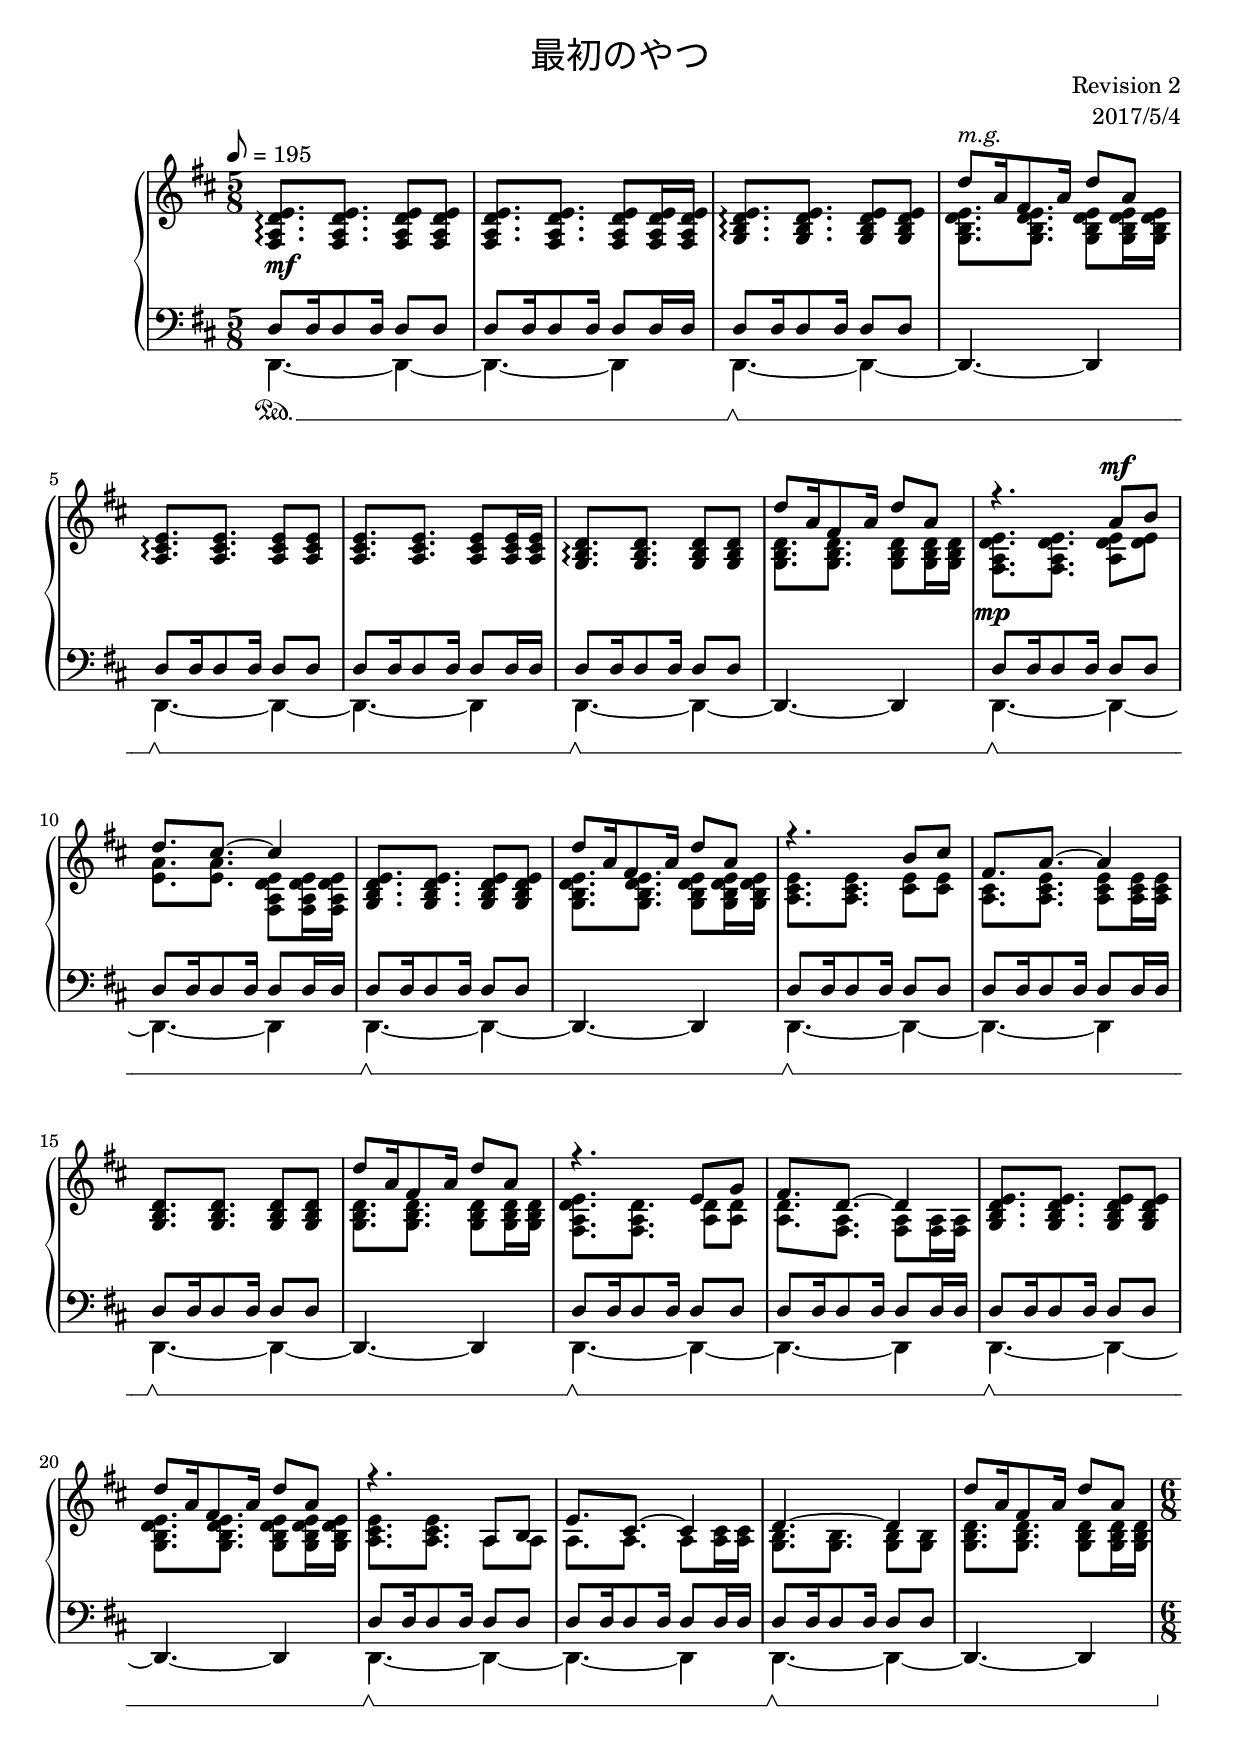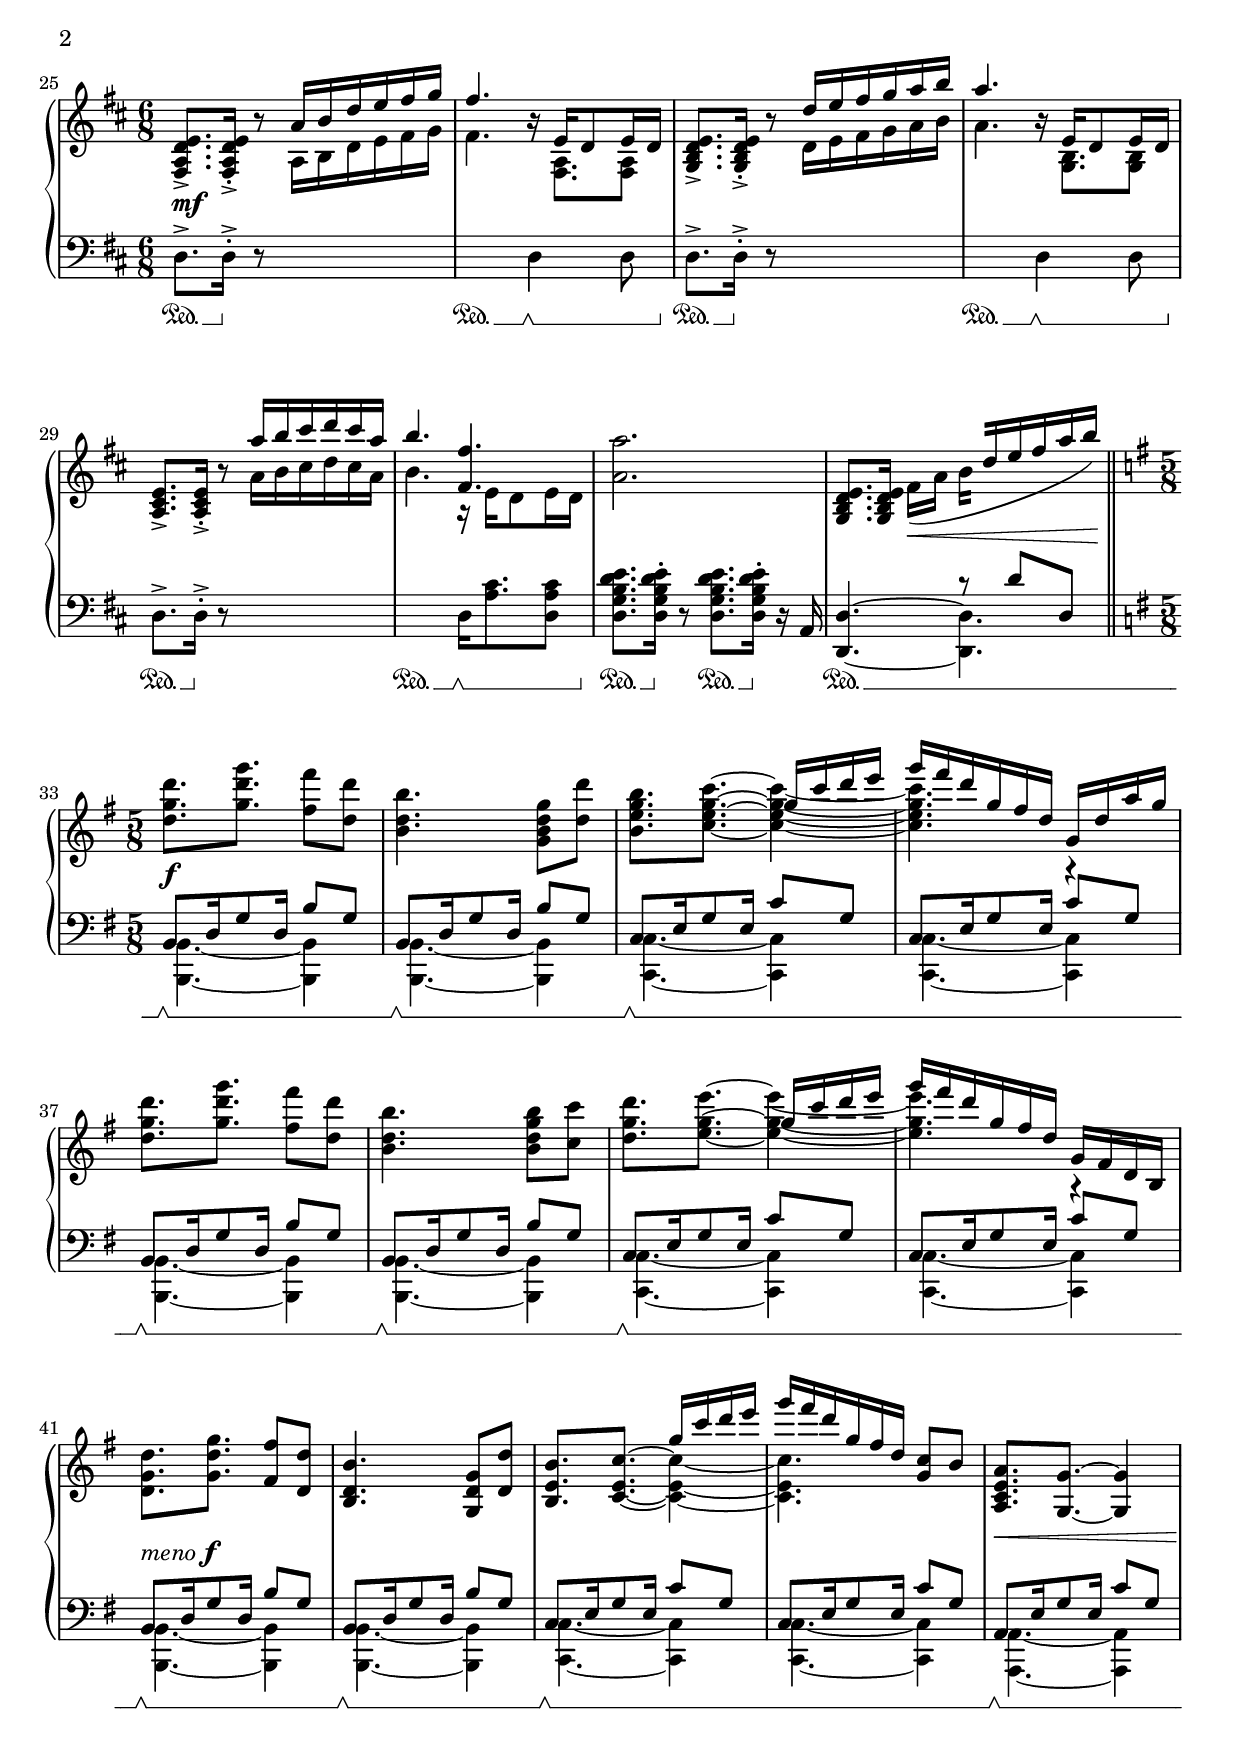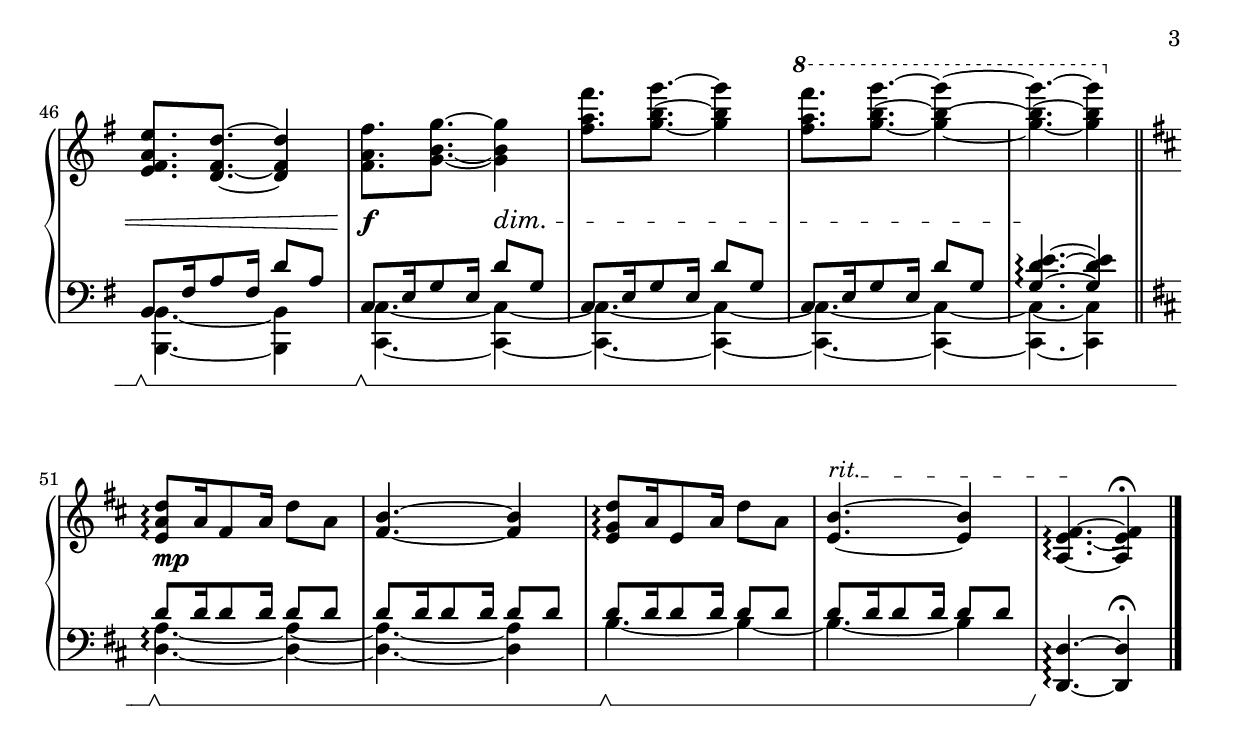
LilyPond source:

\version "2.19.24"

\include "stylesheet.ily"

cleft = \change Staff = "left"
cright = \change Staff = "right"

\header {
  title = "最初のやつ"
  revision = "Revision 2"
  date = "2017/5/4"
}

global = {
  \key d \major
  \time 5/8
  \tempo 8 = 195
  \set Timing.baseMoment = #(ly:make-moment 1/16)
  \set Timing.beatStructure = #'(6 4)
  s8 * 5 * 24
  \time 6/8
  s8 * 6 * 8
  \bar "||"
  \time 5/8
  \set Timing.baseMoment = #(ly:make-moment 1/16)
  \set Timing.beatStructure = #'(6 4)
  s8 * 5 * 18
  \bar "||"
  s8 * 5 * 5
  \bar "|."
}

right = << \global \relative c {
  \clef treble
  \oneVoice <fis a d e>8.\arpeggio q q8 q | q8. q q8 q16 q |
  <g b d e>8.\arpeggio q q8 q | \voiceTwo q8. q q8 q16 q |
  \oneVoice <a cis e>8.\arpeggio q q8 q | q8. q q8 q16 q |
  <g b d>8.\arpeggio q q8 q | \voiceTwo q8. q q8 q16 q |

  << {
    \voiceTwo
    <fis a d e>8. q <a d e>8 <d e> | <e a>8. q <fis, a d e>8 q16 q |
    \oneVoice <g b d e>8. q q8 q | \voiceTwo q8. q q8 q16 q |
    <a cis e>8. q <cis e>8 q | <a cis>8. <a cis e> q8 q16 q |
    \oneVoice <g b d>8. q q8 q | \voiceTwo q8. q q8 q16 q |

    <fis a d e>8. <fis a d> <a d>8 <a d> | <a d>8. <fis a> q8 q16 q |
    \oneVoice <g b d e>8. q q8 q | \voiceTwo q8. q q8 q16 q |
    <a cis e>8. q a8 a | a8. a a8 <a cis>16 q |
    <g b>8. q q8 q | <g b d>8. q q8 q16 q |
     } \new Voice {
    \voiceOne
    r4. a'8^\mf b | d8. cis ~ cis4 | s8*10 |
    r4. b8 cis | fis,8. a ~ a4 | s8*10 |
    r4. e8 g | fis8. d ~ d4 | s8*10 |
    r4. a8 b | e8. cis ~ cis4 | d4. ~ d4 | s8 * 5 |
  }>>

  \oneVoice <fis, a d e>8.-> q16->-. r8 \voiceOne a'16 b d e fis g | fis4. \oneVoice r16 << { e,16 d8 e16 d } \\ { <fis, a>8. q8 } >> |
  <g b d e>8.-> q16->-. r8 \voiceOne d''16 e fis g a b | a4. \oneVoice r16 << { e,16 d8 e16 d } \\ { <g, b>8. q8 } >> |
  <a cis e>8.-> q16->-. r8 \voiceOne a''16 b cis d cis a | b4. << { <fis, fis'>4. } \\ { r16 e d8 e16 d } >> |
  << { \oneVoice <a' a'>2. | \voiceOne s | } \new Voice { s2. | \oneVoice <g, b d e>8.[ q16] \voiceTwo fis'( a \set stemLeftBeamCount = 0 \once \override Beam.positions = #'(-3 . -2.8) b[] \stemUp \set stemLeftBeamCount = 2 d[ e fis a b)] } >>

  \key g \major
  << {
    \oneVoice <d, g d'>8. <g d' g> <fis fis'>8 <d d'> | <b d b'>4. <g b d g>8 <d' d'> |
    <b e g b>8. <c e g c> ~ \voiceTwo q4 ~ | q4. r4 |
    \oneVoice <d g d'>8. <g d' g> <fis fis'>8 <d d'> | <b d b'>4. <b d g b>8 <c c'> |
    <d g d'>8. <e g e'> ~ \voiceTwo q4 ~ \once \override TieColumn.tie-configuration = #'((7.8 . -1) (4.0 . -1) (2.0 . -1)) | q4. r4 |
    \oneVoice <d, g d'>8. <g d' g> <fis fis'>8 <d d'> | <b d b'>4. <g d' g>8 <d' d'> |
    <b e b'>8. <c e c'> ~ \voiceTwo q4 ~ | q4. \oneVoice <g' c>8 b |
     } \new Voice {
     s8 * 5 | s8 * 5 | s8 s s \voiceOne g'16 c d e | g fis d g, fis d g, d' a' g |
     s8 * 5 | s8 * 5 | s8 s s \voiceOne g16 c d e | g fis d g, fis d g, fis d b |
     s8 * 5 | s8 * 5 | s8 s s \voiceOne g''16 c d e | g fis d g, fis d s4 |
  }>>
  <a, c e a>8. <g g'> ~ q4 | <e' fis a e'>8. <d fis d'> ~ q4 |
  <fis a fis'>8. <g b g'> ~ q4 | <fis' a fis'>8. <g b g'> ~ q4 | \ottava 1 <fis' a fis'>8. <g b g'> ~ q4 ~ | q4. ~ q4 |

  \key d \major
  \ottava 0 <e,, a d>8\arpeggio a16 fis8 a16 d8 a | <fis b>4. ~ q4 |
  <e g d'>8\arpeggio a16 e8 a16 d8 a | \override TextSpanner.bound-details.left.text = #"rit." <e b'>4.^\startTextSpan ~ q4 |
  <a, e' fis>4.\arpeggio\stopTextSpan ~ q4\fermata |
}
>>

left = << \global \relative c {
  \clef bass
  << {
    \voiceOne d8 d16 d8 d16 d8 d | d8 d16 d8 d16 d8 d16 d |
    \cleft d8 d16 d8 d16 d8 d | \cright d''8^\markup \italic "m.g." a16 fis8 a16 d8 a |
    \cleft d,,8 d16 d8 d16 d8 d | d8 d16 d8 d16 d8 d16 d |
    \cleft d8 d16 d8 d16 d8 d | \cright d''8 a16 fis8 a16 d8 a |

    \cleft d,,8 d16 d8 d16 d8 d | d8 d16 d8 d16 d8 d16 d |
    \cleft d8 d16 d8 d16 d8 d | \cright d''8 a16 fis8 a16 d8 a |
    \cleft d,,8 d16 d8 d16 d8 d | d8 d16 d8 d16 d8 d16 d |
    \cleft d8 d16 d8 d16 d8 d | \cright d''8 a16 fis8 a16 d8 a |
    \cleft d,,8 d16 d8 d16 d8 d | d8 d16 d8 d16 d8 d16 d |
    \cleft d8 d16 d8 d16 d8 d | \cright d''8 a16 fis8 a16 d8 a |
    \cleft d,,8 d16 d8 d16 d8 d | d8 d16 d8 d16 d8 d16 d |
    \cleft d8 d16 d8 d16 d8 d | \cright d''8 a16 fis8 a16 d8 a |
     } \new Voice {
    \voiceTwo d,,,4. ~ d4 ~ | d4. ~ d4 | d4. ~ d4 ~ | \oneVoice d4. ~ d4 |
    \voiceTwo d4. ~ d4 ~ | d4. ~ d4 | d4. ~ d4 ~ | \oneVoice d4. ~ d4 |

    \voiceTwo d4. ~ d4 ~ | d4. ~ d4 | d4. ~ d4 ~ | \oneVoice d4. ~ d4 |
    \voiceTwo d4. ~ d4 ~ | d4. ~ d4 | d4. ~ d4 ~ | \oneVoice d4. ~ d4 |
    \voiceTwo d4. ~ d4 ~ | d4. ~ d4 | d4. ~ d4 ~ | \oneVoice d4. ~ d4 |
    \voiceTwo d4. ~ d4 ~ | d4. ~ d4 | d4. ~ d4 ~ | \oneVoice d4. ~ d4 |
  } >>

  \oneVoice d'8.-> d16->-. r8 \cright \voiceTwo a'16 b d e fis g | fis4. \cleft \oneVoice d,4 d8 |
  d8.-> d16->-. r8 \cright \voiceTwo d'16 e fis g a b | a4. \cleft \oneVoice d,,4 d8 |
  d8.-> d16->-. r8 \cright \voiceTwo a''16 b cis d cis a | b4. \cleft \oneVoice d,,16 <a' cis>8. <d, a' cis>8 |
  <d g b d e>8. q16-. r8 q8. q16-. r16 a |
  << { <d, d'>4. ~ \voiceTwo q } \new Voice { \voiceOne s4. r8 d''8 d,8 } >> |

  \key g \major
  << {
    \voiceOne
    b8 d16 g8 d16 b'8 g | b,8 d16 g8 d16 b'8 g |
    c,8 e16 g8 e16 c'8 g | c,8 e16 g8 e16 c'8 g |
    b,8 d16 g8 d16 b'8 g | b,8 d16 g8 d16 b'8 g |
    c,8 e16 g8 e16 c'8 g | c,8 e16 g8 e16 c'8 g |
    b,8 d16 g8 d16 b'8 g | b,8 d16 g8 d16 b'8 g |
    c,8 e16 g8 e16 c'8 g | c,8 e16 g8 e16 c'8 g |
    a,8 e'16 g8 e16 c'8 g | b,8 fis'16 a8 fis16 d'8 a |
    c,8 e16 g8 e16 d'8 g, | c,8 e16 g8 e16 d'8 g, |
    c,8 e16 g8 e16 d'8 g, | <g d' e>4.\arpeggio ~ q4
     } \new Voice {
    \voiceTwo
    <b,, b'>4. ~ q4 | <b b'>4. ~ q4 | <c c'>4. ~ q4 | <c c'>4. ~ q4 |
    <b b'>4. ~ q4 | <b b'>4. ~ q4 | <c c'>4. ~ q4 | <c c'>4. ~ q4 |
    <b b'>4. ~ q4 | <b b'>4. ~ q4 | <c c'>4. ~ q4 | <c c'>4. ~ q4 |
    <a a'>4. ~ q4 | <b b'>4. ~ q4 | <c c'>4. ~ q4 ~ | q4. ~ q4 ~ |
    q4. ~ q4 ~ | q4. ~ q4 |
  } >>

  \key d \major
  << {
    \voiceOne
    d''8 d16 d8 d16 d8 d | d8 d16 d8 16 d8 d |
    d8 d16 d8 16 d8 d | d8 d16 d8 16 d8 d |
     } \new Voice {
    \voiceTwo
    <d, a'>4.\arpeggio ~ q4 ~ | q4. ~ q4 |
    b'4.\arpeggio ~ b4 ~ | b4. ~ b4 |
  } >>
  \oneVoice
  <d,, d'>4.\arpeggio ~ q4\fermata
}
>>

dynamics = {
  s8*5\mf s8*5*7
  s8*5\mp s8*5*15
  s8*6\mf s8*6*6
  s8*2 s8\< s s s
  s8*5\f s8*5*7
  s8*5-\markup { \italic "meno" \dynamic "f" } s8*5*3
  s8*5\< s s8\f s s s\dim s s8*5 s s\!
  \once \override DynamicText.extra-offset = #'(1.0 . 0.0) s8*5\mp
}

pedal = {
  \set Dynamics.pedalSustainStyle = #'mixed
  s8*10\sustainOn s8*10\sustainOff\sustainOn
  s8*10\sustainOff\sustainOn s8*10\sustainOff\sustainOn

  s8*10\sustainOff\sustainOn s8*10\sustainOff\sustainOn
  s8*10\sustainOff\sustainOn s8*10\sustainOff\sustainOn
  s8*10\sustainOff\sustainOn s8*10\sustainOff\sustainOn
  s8*10\sustainOff\sustainOn s8*9\sustainOff\sustainOn s16. s32\sustainOff

  s16*3\sustainOn s16*3\sustainOff s8*3 s8*3\sustainOn s16\sustainOff\sustainOn s s8 s16. s32\sustainOff
  s16*3\sustainOn s16*3\sustainOff s8*3 s8*3\sustainOn s16\sustainOff\sustainOn s s8 s16. s32\sustainOff
  s16*3\sustainOn s16*3\sustainOff s8*3 s8*3\sustainOn s16\sustainOff\sustainOn s s8 s16. s32\sustainOff
  s16*3\sustainOn s16*3\sustainOff s16*3\sustainOn s16*3\sustainOff \set Dynamics.pedalSustainStyle = #'mixed s8*6\sustainOn

  s8*5\sustainOff\sustainOn s8*5\sustainOff\sustainOn s8*10\sustainOff\sustainOn
  s8*5\sustainOff\sustainOn s8*5\sustainOff\sustainOn s8*10\sustainOff\sustainOn
  s8*5\sustainOff\sustainOn s8*5\sustainOff\sustainOn s8*10\sustainOff\sustainOn
  s8*5\sustainOff\sustainOn s8*5\sustainOff\sustainOn s8*10\sustainOff\sustainOn s8*10

  s8*10\sustainOff\sustainOn s8*10\sustainOff\sustainOn
}

\score {
  <<
    \new PianoStaff <<
      \new Staff = "right" \right
      \new PianoDynamics = "dynamics" \dynamics
      \new Staff = "left" \left
      \new PianoPedal = "pedal" \pedal
    >>
  >>
  \layout {}
  \midi {}
}